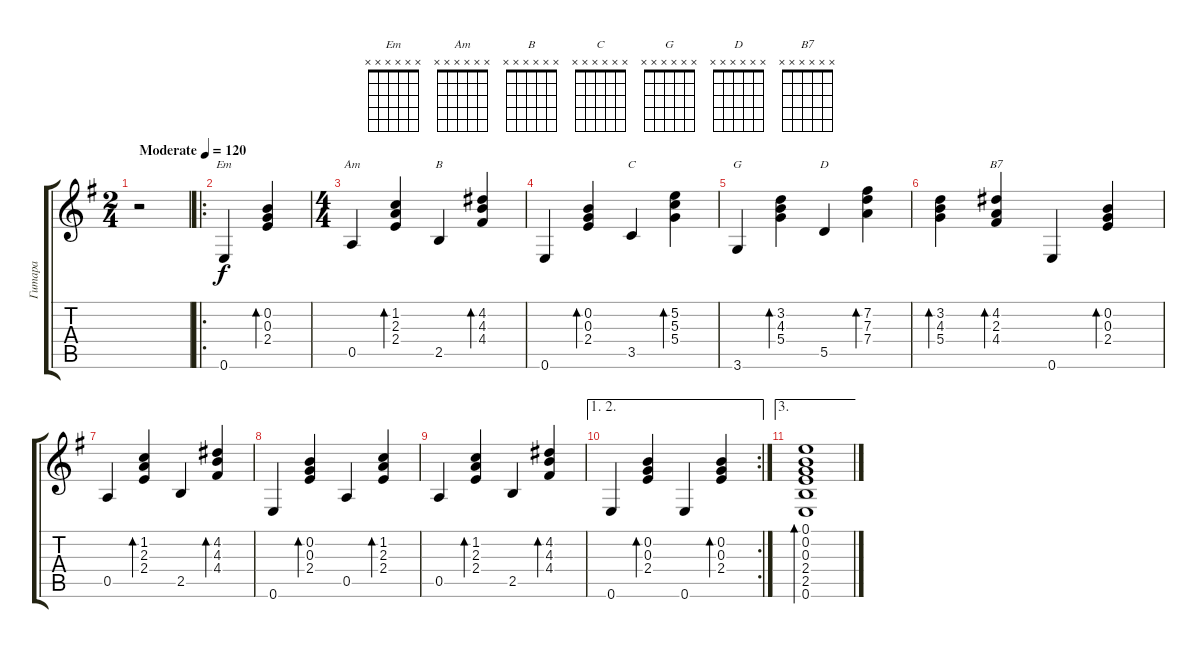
\track ("Гитара" "Гитара") {instrument acousticguitarnylon}
\staff {score tabs}
\tuning (E4 B3 G3 D3 A2 E2) {hide}
\chord ("Em" x x x x x x)
\chord ("Am" x x x x x x)
\chord ("B" x x x x x x)
\chord ("C" x x x x x x)
\chord ("G" x x x x x x)
\chord ("D" x x x x x x)
\chord ("B7" x x x x x x)
\ts (2 4)
\tempo (120 "Moderate")
\clef g2
\ks eminor
r.2{dy f instrument acousticguitarnylon} |
\ro
0.6.4{ch "Em"} (0.2 0.3 2.4).4{bd 120} |
\ts (4 4)
0.5.4{ch "Am"} (1.2 2.3 2.4).4{bd 120} 2.5.4{ch "B"} (4.2 4.3 4.4).4{bd 120} |
0.6.4 (0.2 0.3 2.4).4{bd 120} 3.5.4{ch "C"} (5.2 5.3 5.4).4{bd 120} |
3.6.4{ch "G"} (3.2 4.3 5.4).4{bd 120} 5.5.4{ch "D"} (7.2 7.3 7.4).4{bd 120} |
(3.2 4.3 5.4).4{bd 120} (4.2 2.3 4.4).4{bd 120 ch "B7"} 0.6.4 (0.2 0.3 2.4).4{bd 120} |
0.5.4 (1.2 2.3 2.4).4{bd 120} 2.5.4 (4.2 4.3 4.4).4{bd 120} |
0.6.4 (0.2 0.3 2.4).4{bd 120} 0.5.4 (1.2 2.3 2.4).4{bd 120} |
0.5.4 (1.2 2.3 2.4).4{bd 120} 2.5.4 (4.2 4.3 4.4).4{bd 120} |
\ae (1 2)
\rc 2
0.6.4 (0.2 0.3 2.4).4{bd 120} 0.6.4 (0.2 0.3 2.4).4{bd 120} |
\ae 3
(0.1 0.2 0.3 2.4 2.5 0.6).1{bd 120}
